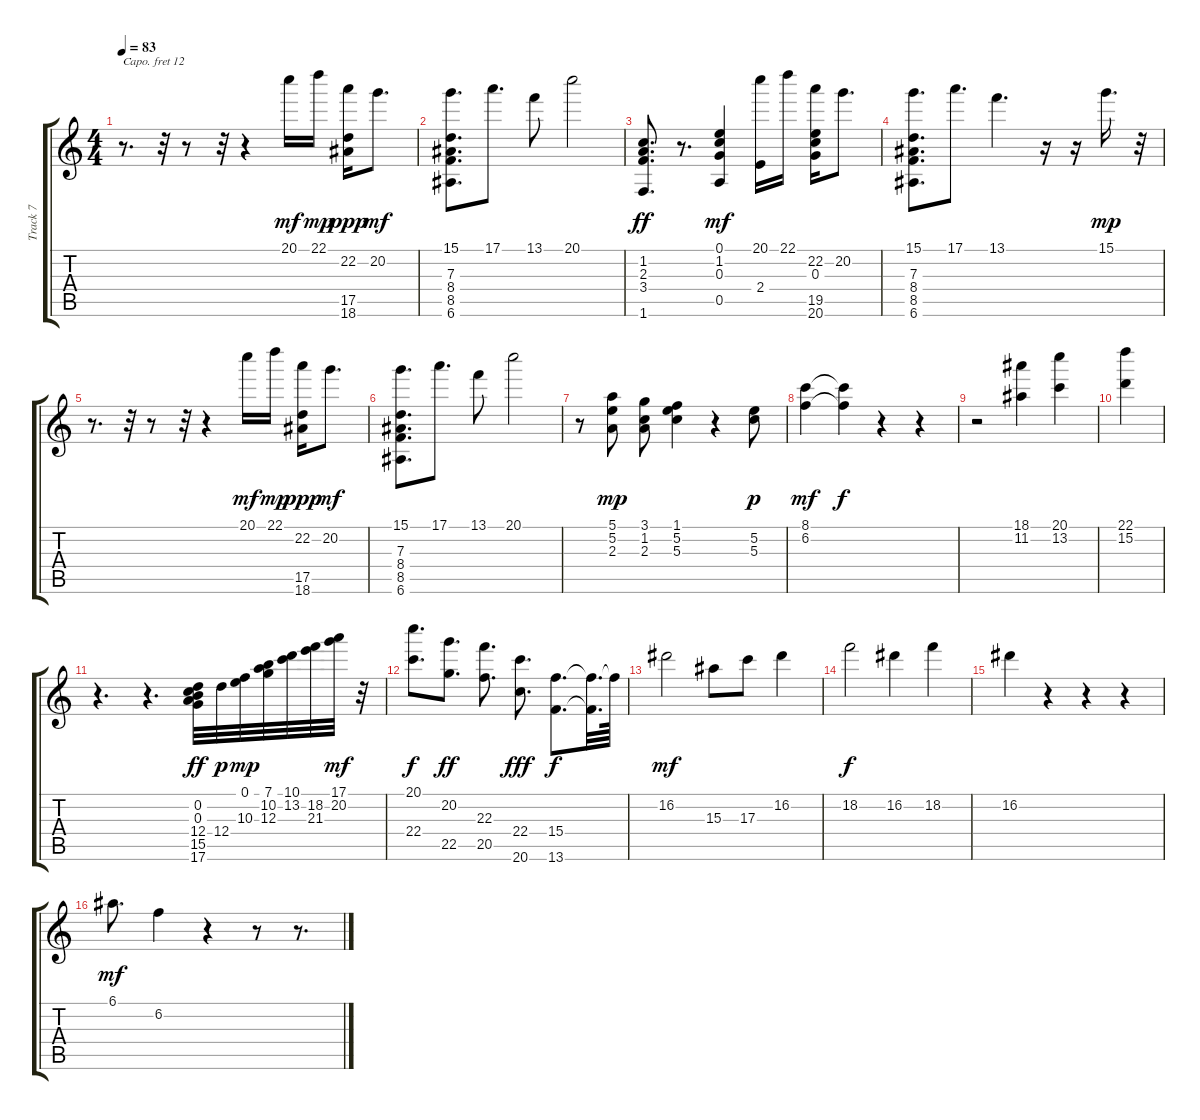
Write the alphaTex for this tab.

\track ("Track 7" "Track 7") {instrument fx7echoes}
\staff {score tabs}
\capo 12
\tuning (E4 B3 G3 D3 A2 E2) {hide}
\ts (4 4)
\tempo 83
\clef g2
\ks c
r.8{d dy mp} r.32 r.8 r.32 r.4 20.1.16{dy mf} 22.1.16{dy mp} (22.2 17.5 18.6).16{dy ppp} 20.2.8{d dy mf} |
(15.1 7.3 8.4 8.5 6.6).8{d} 17.1.8{d} 13.1.8 20.1.2 |
(1.2 2.3 3.4 1.6).8{d dy ff volume 8} r.8{d} (0.1 1.2 0.3 0.5).4{dy mf} (20.1 2.4).16 22.1.16 (22.2 0.3 19.5 20.6).16 20.2.8{d} |
(15.1 7.3 8.4 8.5 6.6).8{d} 17.1.8{d} 13.1.4{d} r.16 r.16 15.1.16{d dy mp} r.32 |
r.8{d} r.32 r.8 r.32 r.4 20.1.16{dy mf} 22.1.16{dy mp} (22.2 17.5 18.6).16{dy ppp} 20.2.8{d dy mf} |
(15.1 7.3 8.4 8.5 6.6).8{d} 17.1.8{d} 13.1.8 20.1.2 |
r.8 (5.1 5.2 2.3).8{dy mp} (3.1 1.2 2.3).8 (1.1 5.2 5.3).4 r.4 (5.2 5.3).8{dy p} |
(8.1 6.2).4{dy mf} (8.1{t} 6.2{t}).4{dy f} r.4 r.4 |
r.2 (18.1 11.2).4 (20.1 13.2).4 |
(22.1 15.2).4 |
r.4{d} r.4{d} (0.2 0.3 12.4 15.5 17.6).32{dy ff} 12.4.32{dy p} (0.1 10.3).32{dy mp} (7.1 10.2 12.3).32 (10.1 13.2).32 (18.2 21.3).32 (17.1 20.2).32{dy mf} r.32 |
(20.1 22.4).8{d dy f} (20.2 22.5).8{d dy ff} (22.3 20.5).8{d} (22.4 20.6).8{d dy fff} (15.4 13.6).8{d dy f} (15.4{t} 13.6{t}).32{d} 15.4{t}.64 |
16.2.2{dy mf} 15.3.8 17.3.8 16.2.4 |
18.2.2{dy f} 16.2.4 18.2.4 |
16.2.4 r.4 r.4 r.4 |
6.1.8{d dy mf} 6.2.4 r.4 r.8 r.8{d}
